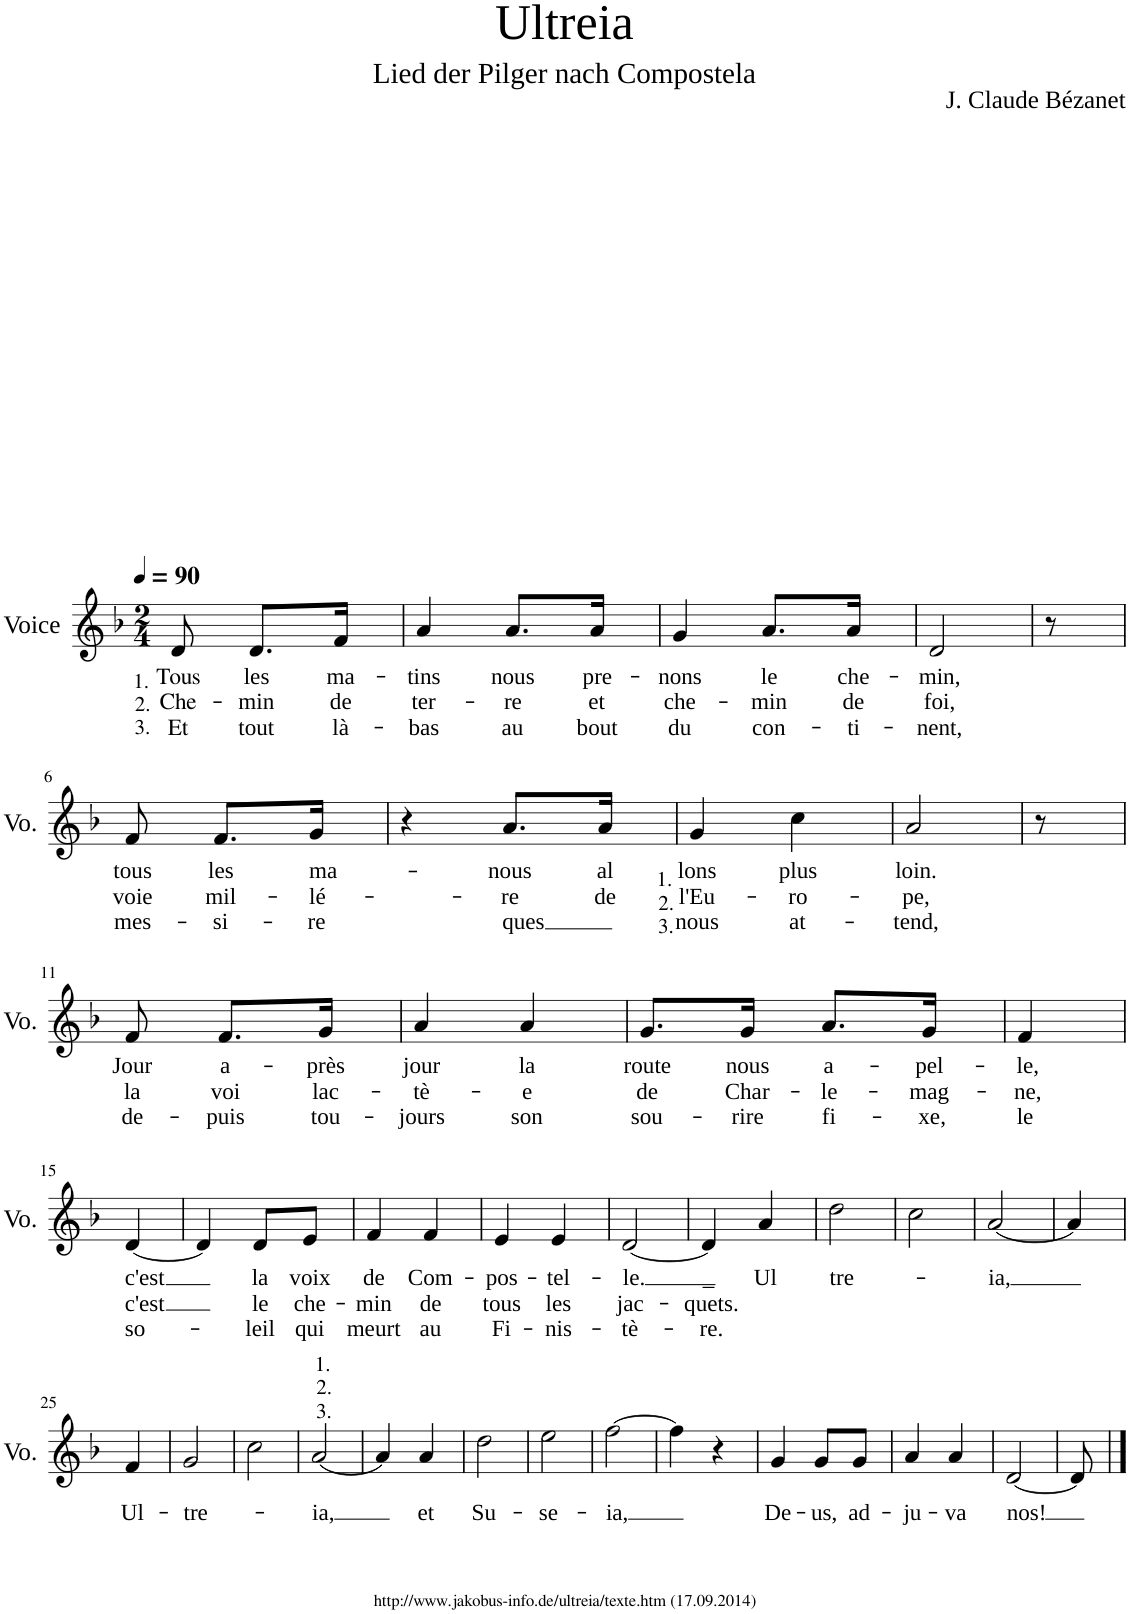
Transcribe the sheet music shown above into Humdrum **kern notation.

**kern	**text	**text	**text
*part1	*part1	*part1	*part1
*staff1	*staff1	*staff1	*staff1
*I"Voice	*	*	*
*I'Vo.	*	*	*
*clefG2	*	*	*
*k[b-]	*	*	*
*M2/4	*	*	*
*MM90	*	*	*
=1	=1	=1	=1
!LO:TX:b:t=1.	!	!	!
!LO:TX:b:t=2.	!	!	!
!LO:TX:b:t=3.	!	!	!
!	!LO:LY:b	!LO:LY:b	!LO:LY:b
8d/	Tous	Che-	Et
!	!LO:LY:b	!LO:LY:b	!LO:LY:b
8.d/L	les	-min	tout
!	!LO:LY:b	!LO:LY:b	!LO:LY:b
16f/Jk	ma-	de	là-
=2	=2	=2	=2
!	!LO:LY:b	!LO:LY:b	!LO:LY:b
4a/	-tins	ter-	-bas
!	!LO:LY:b	!LO:LY:b	!LO:LY:b
8.a/L	nous	-re	au
!	!LO:LY:b	!LO:LY:b	!LO:LY:b
16a/Jk	pre-	et	bout
=3	=3	=3	=3
!	!LO:LY:b	!LO:LY:b	!LO:LY:b
4g/	-nons	che-	du
!	!LO:LY:b	!LO:LY:b	!LO:LY:b
8.a/L	le	-min	con-
!	!LO:LY:b	!LO:LY:b	!LO:LY:b
16a/Jk	che-	de	-ti-
=4	=4	=4	=4
!	!LO:LY:b	!LO:LY:b	!LO:LY:b
2d/	-min,	foi,	-nent,
=5	=5	=5	=5
8r	.	.	.
!!LO:LB:g=z
=6	=6	=6	=6
!	!LO:LY:b	!LO:LY:b	!LO:LY:b
8f/	tous	voie	mes-
!	!LO:LY:b	!LO:LY:b	!LO:LY:b
8.f/L	les	mil-	-si-
!	!LO:LY:b	!LO:LY:b	!LO:LY:b
16g/Jk	ma-	-lé-	-re
=7	=7	=7	=7
4r	.	.	.
!	!LO:LY:b	!LO:LY:b	!LO:LY:b
8.a/L	nous	-re	-ques
!	!LO:LY:b	!LO:LY:b	!
16a/Jk	al	de	.
=8	=8	=8	=8
!LO:TX:b:t=1.	!	!	!
!LO:TX:b:t=2.	!	!	!
!LO:TX:b:t=3.	!	!	!
!	!LO:LY:b	!LO:LY:b	!LO:LY:b
4g/	lons	l'Eu-	nous
!	!LO:LY:b	!LO:LY:b	!LO:LY:b
4cc\	plus	-ro-	at-
=9	=9	=9	=9
!	!LO:LY:b	!LO:LY:b	!LO:LY:b
2a/	loin.	-pe,	-tend,
=10	=10	=10	=10
8r	.	.	.
!!LO:LB:g=z
=11	=11	=11	=11
!	!LO:LY:b	!LO:LY:b	!LO:LY:b
8f/	Jour	la	de-
!	!LO:LY:b	!LO:LY:b	!LO:LY:b
8.f/L	a-	voi	-puis
!	!LO:LY:b	!LO:LY:b	!LO:LY:b
16g/Jk	-près	lac-	tou-
=12	=12	=12	=12
!	!LO:LY:b	!LO:LY:b	!LO:LY:b
4a/	jour	-tè-	-jours
!	!LO:LY:b	!LO:LY:b	!LO:LY:b
4a/	la	-e	son
=13	=13	=13	=13
!	!LO:LY:b	!LO:LY:b	!LO:LY:b
8.g/L	route	de	sou-
!	!LO:LY:b	!LO:LY:b	!LO:LY:b
16g/Jk	nous	Char-	-rire
!	!LO:LY:b	!LO:LY:b	!LO:LY:b
8.a/L	a-	-le-	fi-
!	!LO:LY:b	!LO:LY:b	!LO:LY:b
16g/Jk	-pel-	-mag-	-xe,
=14	=14	=14	=14
!	!LO:LY:b	!LO:LY:b	!LO:LY:b
4f/	-le,	-ne,	le
!!LO:LB:g=z
=15	=15	=15	=15
!	!LO:LY:b	!LO:LY:b	!LO:LY:b
[4d/	c'est	c'est	so-
=16	=16	=16	=16
4d/]	.	.	.
!	!LO:LY:b	!LO:LY:b	!LO:LY:b
8d/L	la	le	-leil
!	!LO:LY:b	!LO:LY:b	!LO:LY:b
8e/J	voix	che-	qui
=17	=17	=17	=17
!LO:TX:b:t=1.	!	!	!
!LO:TX:b:t=2.	!	!	!
!LO:TX:b:t=3.	!	!	!
!	!LO:LY:b	!LO:LY:b	!LO:LY:b
4f/	de	-min	meurt
!	!LO:LY:b	!LO:LY:b	!LO:LY:b
4f/	Com-	de	au
=18	=18	=18	=18
!	!LO:LY:b	!LO:LY:b	!LO:LY:b
4e/	-pos-	tous	Fi-
!	!LO:LY:b	!LO:LY:b	!LO:LY:b
4e/	-tel-	les	-nis-
=19	=19	=19	=19
!	!LO:LY:b	!LO:LY:b	!LO:LY:b
[2d/	-le.	jac-	-tè-
=20	=20	=20	=20
!	!LO:LY:b	!LO:LY:b	!LO:LY:b
4d/]	_	-quets.	-re.
!	!LO:LY:b	!	!
4a/	Ul	.	.
=21	=21	=21	=21
!	!LO:LY:b	!	!
2dd\	-tre-	.	.
=22	=22	=22	=22
2cc\	.	.	.
=23	=23	=23	=23
!	!LO:LY:b	!	!
[2a/	-ia,	.	.
=24	=24	=24	=24
4a/]	.	.	.
!!LO:LB:g=z
=25	=25	=25	=25
!	!LO:LY:b	!	!
4f/	Ul-	.	.
=26	=26	=26	=26
!	!LO:LY:b	!	!
2g/	-tre-	.	.
=27	=27	=27	=27
2cc\	.	.	.
=28	=28	=28	=28
!	!LO:LY:b	!	!
[2a/	-ia,	.	.
=29	=29	=29	=29
4a/]	.	.	.
!	!LO:LY:b	!	!
4a/	et	.	.
=30	=30	=30	=30
!	!LO:LY:b	!	!
2dd\	Su-	.	.
=31	=31	=31	=31
!	!LO:LY:b	!	!
2ee\	-se-	.	.
=32	=32	=32	=32
!	!LO:LY:b	!	!
[2ff\	-ia,	.	.
=33	=33	=33	=33
4ff\]	.	.	.
4r	.	.	.
=34	=34	=34	=34
!	!LO:LY:b	!	!
4g/	De-	.	.
!	!LO:LY:b	!	!
8g/L	-us,	.	.
!	!LO:LY:b	!	!
8g/J	ad-	.	.
=35	=35	=35	=35
!	!LO:LY:b	!	!
4a/	-ju-	.	.
!	!LO:LY:b	!	!
4a/	-va	.	.
=36	=36	=36	=36
!	!LO:LY:b	!	!
[2d/	nos!	.	.
=37	=37	=37	=37
8d/]	.	.	.
==	==	==	==
*-	*-	*-	*-
